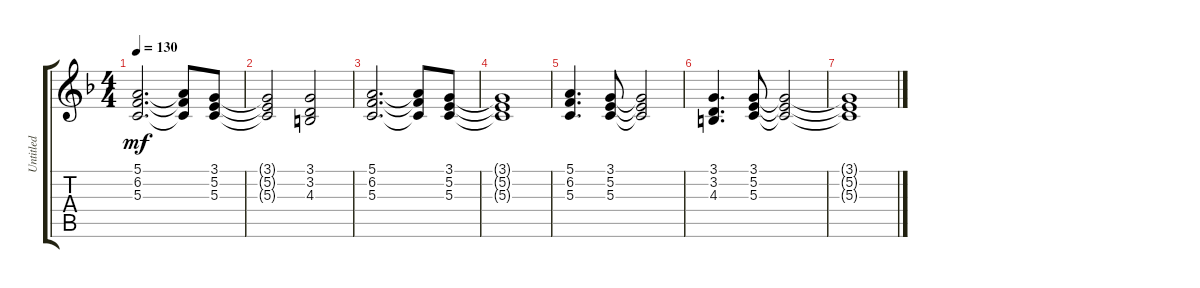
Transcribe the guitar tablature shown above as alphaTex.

\track ("Untitled" "Untitled") {instrument synthvoice}
\staff {score tabs}
\tuning (E4 B3 G3 D3 A2 E2) {hide}
\ts (4 4)
\tempo 130
\clef g2
\ks f
(5.1 6.2 5.3).2{d dy mf} (5.1{t} 6.2{t} 5.3{t}).8 (3.1 5.2 5.3).8 |
(3.1{t} 5.2{t} 5.3{t}).2 (3.1 3.2 4.3).2 |
(5.1 6.2 5.3).2{d} (5.1{t} 6.2{t} 5.3{t}).8 (3.1 5.2 5.3).8 |
(3.1{t} 5.2{t} 5.3{t}).1 |
(5.1 6.2 5.3).4{d} (3.1 5.2 5.3).8 (3.1{t} 5.2{t} 5.3{t}).2 |
(3.1 3.2 4.3).4{d} (3.1 5.2 5.3).8 (3.1{t} 5.2{t} 5.3{t}).2 |
(3.1{t} 5.2{t} 5.3{t}).1
